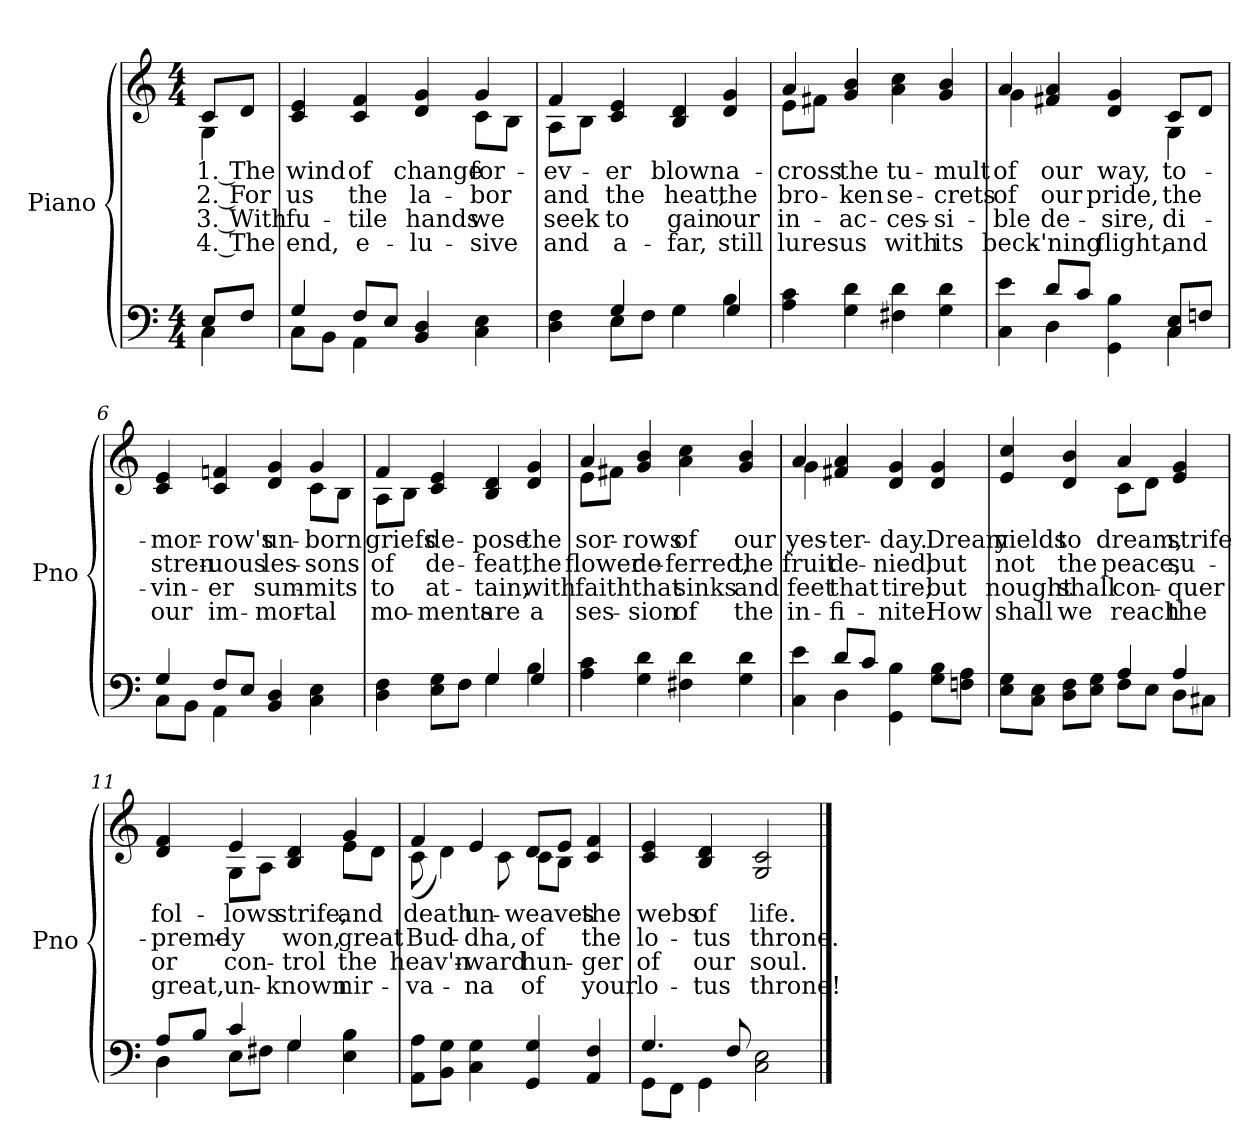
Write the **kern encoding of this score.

**kern	**kern	**text	**text	**text	**text
*part2	*part1	*part1	*part1	*part1	*part1
*staff2	*staff1	*staff1	*staff1	*staff1	*staff1
*I"Piano	*I"Piano	*	*	*	*
*I'Pno	*I'Pno	*	*	*	*
*clefF4	*clefG2	*	*	*	*
*k[]	*k[]	*	*	*	*
*M4/4	*M4/4	*	*	*	*
*MM96	*MM96	*	*	*	*
=1	=1	=1	=1	=1	=1
*^	*	*	*	*	*
!	!	!	!LO:LY:b	!LO:LY:b	!LO:LY:b	!LO:LY:b
*	*	*^	*	*	*	*
8E/L	4C\	8c/L	4G\	1. The	2. For	3. With	4. The
8F/J	.	8d/J	.	.	.	.	.
=2	=2	=2	=2	=2	=2	=2	=2
!	!	!	!	!LO:LY:b	!LO:LY:b	!LO:LY:b	!LO:LY:b
4G/	8C\L	4c/ 4e/	2.ryy	wind	us	fu-	end,
.	8BB\J	.	.	.	.	.	.
!	!	!	!	!LO:LY:b	!LO:LY:b	!LO:LY:b	!LO:LY:b
8F/L	4AA\	4c/ 4f/	.	of	the	-tile	e-
8E/J	.	.	.	.	.	.	.
!	!	!	!	!LO:LY:b	!LO:LY:b	!LO:LY:b	!LO:LY:b
4BB/ 4D/	2ryy	4d/ 4g/	.	change	la-	hands	-lu-
!	!	!	!	!LO:LY:b	!LO:LY:b	!LO:LY:b	!LO:LY:b
4C\ 4E\	.	4g/	8c\L	for-	-bor	we	-sive
.	.	.	8B\J	.	.	.	.
=3	=3	=3	=3	=3	=3	=3	=3
!	!	!	!	!LO:LY:b	!LO:LY:b	!LO:LY:b	!LO:LY:b
4D\ 4F\	4ryy	4f/	8A\L	-ev-	and	seek	and
.	.	.	8B\J	.	.	.	.
!	!	!	!	!LO:LY:b	!LO:LY:b	!LO:LY:b	!LO:LY:b
8E\L	4G/	4c/ 4e/	2.ryy	-er	the	to	a-
8F\J	.	.	.	.	.	.	.
!	!	!	!	!LO:LY:b	!LO:LY:b	!LO:LY:b	!LO:LY:b
4G\	4ryy	4B/ 4d/	.	blown	heat,	gain	-far,
!	!	!	!	!LO:LY:b	!LO:LY:b	!LO:LY:b	!LO:LY:b
4B\	4G/	4d/ 4g/	.	a-	the	our	still
=4	=4	=4	=4	=4	=4	=4	=4
!	!	!	!	!LO:LY:b	!LO:LY:b	!LO:LY:b	!LO:LY:b
*v	*v	*	*	*	*	*	*
4A\ 4c\	4a/	8e\L	-cross	bro-	in-	lures
.	.	8f#X\J	.	.	.	.
!	!	!	!LO:LY:b	!LO:LY:b	!LO:LY:b	!LO:LY:b
4G\ 4d\	4g/ 4b/	2.ryy	the	-ken	-ac-	us
!	!	!	!LO:LY:b	!LO:LY:b	!LO:LY:b	!LO:LY:b
4F#X\ 4d\	4a\ 4cc\	.	tu-	se-	-ces-	with
!	!	!	!LO:LY:b	!LO:LY:b	!LO:LY:b	!LO:LY:b
4G\ 4d\	4g/ 4b/	.	-mult	-crets	-si-	its
!!LO:LB:g=z	!!
=5	=5	=5	=5	=5	=5	=5
*^	*	*	*	*	*	*
!	!	!	!	!LO:LY:b	!LO:LY:b	!LO:LY:b	!LO:LY:b
4C\ 4e\	4ryy	4a/	4g\	of	of	-ble	beck-
!	!	!	!	!LO:LY:b	!LO:LY:b	!LO:LY:b	!LO:LY:b
8d/L	4D\	4f#X/ 4a/	2ryy	our	our	de-	-'ning
8c/J	.	.	.	.	.	.	.
!	!	!	!	!LO:LY:b	!LO:LY:b	!LO:LY:b	!LO:LY:b
4GG\ 4B\	4ryy	4d/ 4g/	.	way,	pride,	-sire,	flight,
!	!	!	!	!LO:LY:b	!LO:LY:b	!LO:LY:b	!LO:LY:b
8C/ 8E/L	4C\	8c/L	4G\	to-	the	di-	and
8Fn/J	.	8d/J	.	.	.	.	.
=6	=6	=6	=6	=6	=6	=6	=6
!	!	!	!	!LO:LY:b	!LO:LY:b	!LO:LY:b	!LO:LY:b
4G/	8C\L	4c/ 4e/	2.ryy	-mor-	stren-	-vin-	our
.	8BB\J	.	.	.	.	.	.
!	!	!	!	!LO:LY:b	!LO:LY:b	!LO:LY:b	!LO:LY:b
8F/L	4AA\	4c/ 4fn/	.	-row's	-uous	-er	im-
8E/J	.	.	.	.	.	.	.
!	!	!	!	!LO:LY:b	!LO:LY:b	!LO:LY:b	!LO:LY:b
4BB/ 4D/	2ryy	4d/ 4g/	.	un-	les-	sum-	-mor-
!	!	!	!	!LO:LY:b	!LO:LY:b	!LO:LY:b	!LO:LY:b
4C\ 4E\	.	4g/	8c\L	-born	-sons	-mits	-tal
.	.	.	8B\J	.	.	.	.
=7	=7	=7	=7	=7	=7	=7	=7
!	!	!	!	!LO:LY:b	!LO:LY:b	!LO:LY:b	!LO:LY:b
4D\ 4F\	2ryy	4f/	8A\L	griefs	of	to	mo-
.	.	.	8B\J	.	.	.	.
!	!	!	!	!LO:LY:b	!LO:LY:b	!LO:LY:b	!LO:LY:b
8E\ 8G\L	.	4c/ 4e/	2.ryy	de-	de-	at-	-ments
8F\J	.	.	.	.	.	.	.
!	!	!	!	!LO:LY:b	!LO:LY:b	!LO:LY:b	!LO:LY:b
4G\	4G/	4B/ 4d/	.	-pose	-feat,	-tain,	are
!	!	!	!	!LO:LY:b	!LO:LY:b	!LO:LY:b	!LO:LY:b
4B\	4G/	4d/ 4g/	.	the	the	with	a
!!LO:LB:g=z	!!
=8	=8	=8	=8	=8	=8	=8	=8
!	!	!	!	!LO:LY:b	!LO:LY:b	!LO:LY:b	!LO:LY:b
*v	*v	*	*	*	*	*	*
4A\ 4c\	4a/	8e\L	sor-	flower	faith	ses-
.	.	8f#X\J	.	.	.	.
!	!	!	!LO:LY:b	!LO:LY:b	!LO:LY:b	!LO:LY:b
4G\ 4d\	4g/ 4b/	2.ryy	-rows	de-	that	-sion
!	!	!	!LO:LY:b	!LO:LY:b	!LO:LY:b	!LO:LY:b
4F#X\ 4d\	4a\ 4cc\	.	of	-ferred,	sinks	of
!	!	!	!LO:LY:b	!LO:LY:b	!LO:LY:b	!LO:LY:b
4G\ 4d\	4g/ 4b/	.	our	the	and	the
=9	=9	=9	=9	=9	=9	=9
*^	*	*	*	*	*	*
!	!	!	!	!LO:LY:b	!LO:LY:b	!LO:LY:b	!LO:LY:b
4C\ 4e\	4ryy	4a/	4g\	yes-	fruit	feet	in-
!	!	!	!	!LO:LY:b	!LO:LY:b	!LO:LY:b	!LO:LY:b
8d/L	4D\	4f#X/ 4a/	2.ryy	-ter-	de-	that	-fi-
8c/J	.	.	.	.	.	.	.
!	!	!	!	!LO:LY:b	!LO:LY:b	!LO:LY:b	!LO:LY:b
4GG\ 4B\	2ryy	4d/ 4g/	.	-day.	-nied,	tire;	-nite.
!	!	!	!	!LO:LY:b	!LO:LY:b	!LO:LY:b	!LO:LY:b
8G\ 8B\L	.	4d/ 4g/	.	Dream	but	but	How
8Fn\ 8A\J	.	.	.	.	.	.	.
=10	=10	=10	=10	=10	=10	=10	=10
!	!	!	!	!LO:LY:b	!LO:LY:b	!LO:LY:b	!LO:LY:b
8E\ 8G\L	2ryy	4e/ 4cc/	2ryy	yields	not	nought	shall
8C\ 8E\J	.	.	.	.	.	.	.
!	!	!	!	!LO:LY:b	!LO:LY:b	!LO:LY:b	!LO:LY:b
8D\ 8F\L	.	4d/ 4b/	.	to	the	shall	we
8E\ 8G\J	.	.	.	.	.	.	.
!	!	!	!	!LO:LY:b	!LO:LY:b	!LO:LY:b	!LO:LY:b
8F\L	4A/	4a/	8c\L	dream,	peace,	con-	reach
8E\J	.	.	8d\J	.	.	.	.
!	!	!	!	!LO:LY:b	!LO:LY:b	!LO:LY:b	!LO:LY:b
8D\L	4A/	4e/ 4g/	4ryy	strife	su-	-quer	the
8C#X\J	.	.	.	.	.	.	.
!!LO:PB:g=z	!!
=11	=11	=11	=11	=11	=11	=11	=11
!	!	!	!	!LO:LY:b	!LO:LY:b	!LO:LY:b	!LO:LY:b
8A/L	4D\	4d/ 4f/	4ryy	fol-	-preme-	or	great,
8B/J	.	.	.	.	.	.	.
!	!	!	!	!LO:LY:b	!LO:LY:b	!LO:LY:b	!LO:LY:b
4c/	8E\L	4e/	8G\L	-lows	-ly	con-	un-
.	8F#X\J	.	8A\J	.	.	.	.
!	!	!	!	!LO:LY:b	!LO:LY:b	!LO:LY:b	!LO:LY:b
4G/	4G\	4B/ 4d/	4ryy	strife,	won,	-trol	-known
!	!	!	!	!LO:LY:b	!LO:LY:b	!LO:LY:b	!LO:LY:b
4E\ 4B\	4ryy	4g/	8e\L	and	great	the	nir-
.	.	.	8d\J	.	.	.	.
*v	*v	*	*	*	*	*	*
=12	=12	=12	=12	=12	=12	=12
!	!	!	!LO:LY:b	!LO:LY:b	!LO:LY:b	!LO:LY:b
8AA\ 8A\L	4f/	(<8c\	death	Bud-	heav'n-	-va-
8BB\ 8G\J	.	4d\)	.	.	.	.
!	!	!	!LO:LY:b	!LO:LY:b	!LO:LY:b	!LO:LY:b
4C\ 4G\	4e/	.	un-	-dha,	-ward	-na
.	.	8c\	.	.	.	.
!	!	!	!LO:LY:b	!LO:LY:b	!LO:LY:b	!LO:LY:b
4GG/ 4G/	8d/L	8c\L	-weaves	of	hun-	of
.	8e/J	8B\J	.	.	.	.
!	!	!	!LO:LY:b	!LO:LY:b	!LO:LY:b	!LO:LY:b
4AA/ 4F/	4c/ 4f/	4ryy	the	the	-ger	your
=13	=13	=13	=13	=13	=13	=13
*^	*	*	*	*	*	*
!	!	!	!	!LO:LY:b	!LO:LY:b	!LO:LY:b	!LO:LY:b
*	*	*v	*v	*	*	*	*
4.G/	8GG\L	4c/ 4e/	webs	lo-	of	lo-
.	8FF\J	.	.	.	.	.
!	!	!	!LO:LY:b	!LO:LY:b	!LO:LY:b	!LO:LY:b
.	4GG\	4B/ 4d/	of	-tus	our	-tus
8F/	.	.	.	.	.	.
!	!	!	!LO:LY:b	!LO:LY:b	!LO:LY:b	!LO:LY:b
2C\ 2E\	2ryy	2G/ 2c/	life.	throne.	soul.	throne!
*v	*v	*	*	*	*	*
==	==	==	==	==	==
*-	*-	*-	*-	*-	*-
